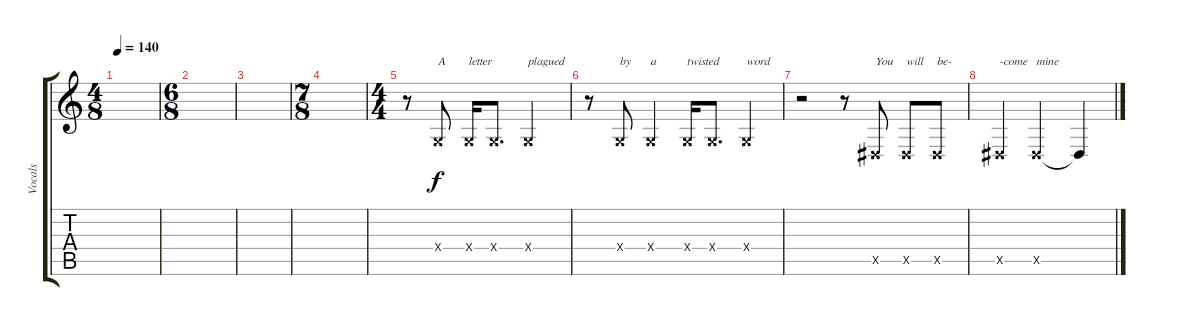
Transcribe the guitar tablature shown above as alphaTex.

\track ("Vocals" "Vocals") {instrument lead3calliope}
\staff {score tabs}
\tuning (E4 B3 G3 D3 A2 E2) {hide}
\ts (4 8)
\tempo 140
\clef g2
\ks c
|
\ts (6 8)
|
|
\ts (7 8)
|
\ts (4 4)
r.8 5.4{x}.8{txt "A"} 5.4{x}.16{txt "letter"} 5.4{x}.8{d} 5.4{x}.2{txt "plagued"} |
r.8 5.4{x}.8{txt "by"} 5.4{x}.4{txt "a"} 5.4{x}.16{txt "twisted"} 5.4{x}.8{d} 5.4{x}.4{txt "word"} |
r.2 r.8 6.5{x}.8{txt "You"} 6.5{x}.8{txt "will"} 6.5{x}.8{txt "be-"} |
6.5{x}.4{txt "-come"} 6.5{x}.2{txt "mine"} 6.5{t}.4
